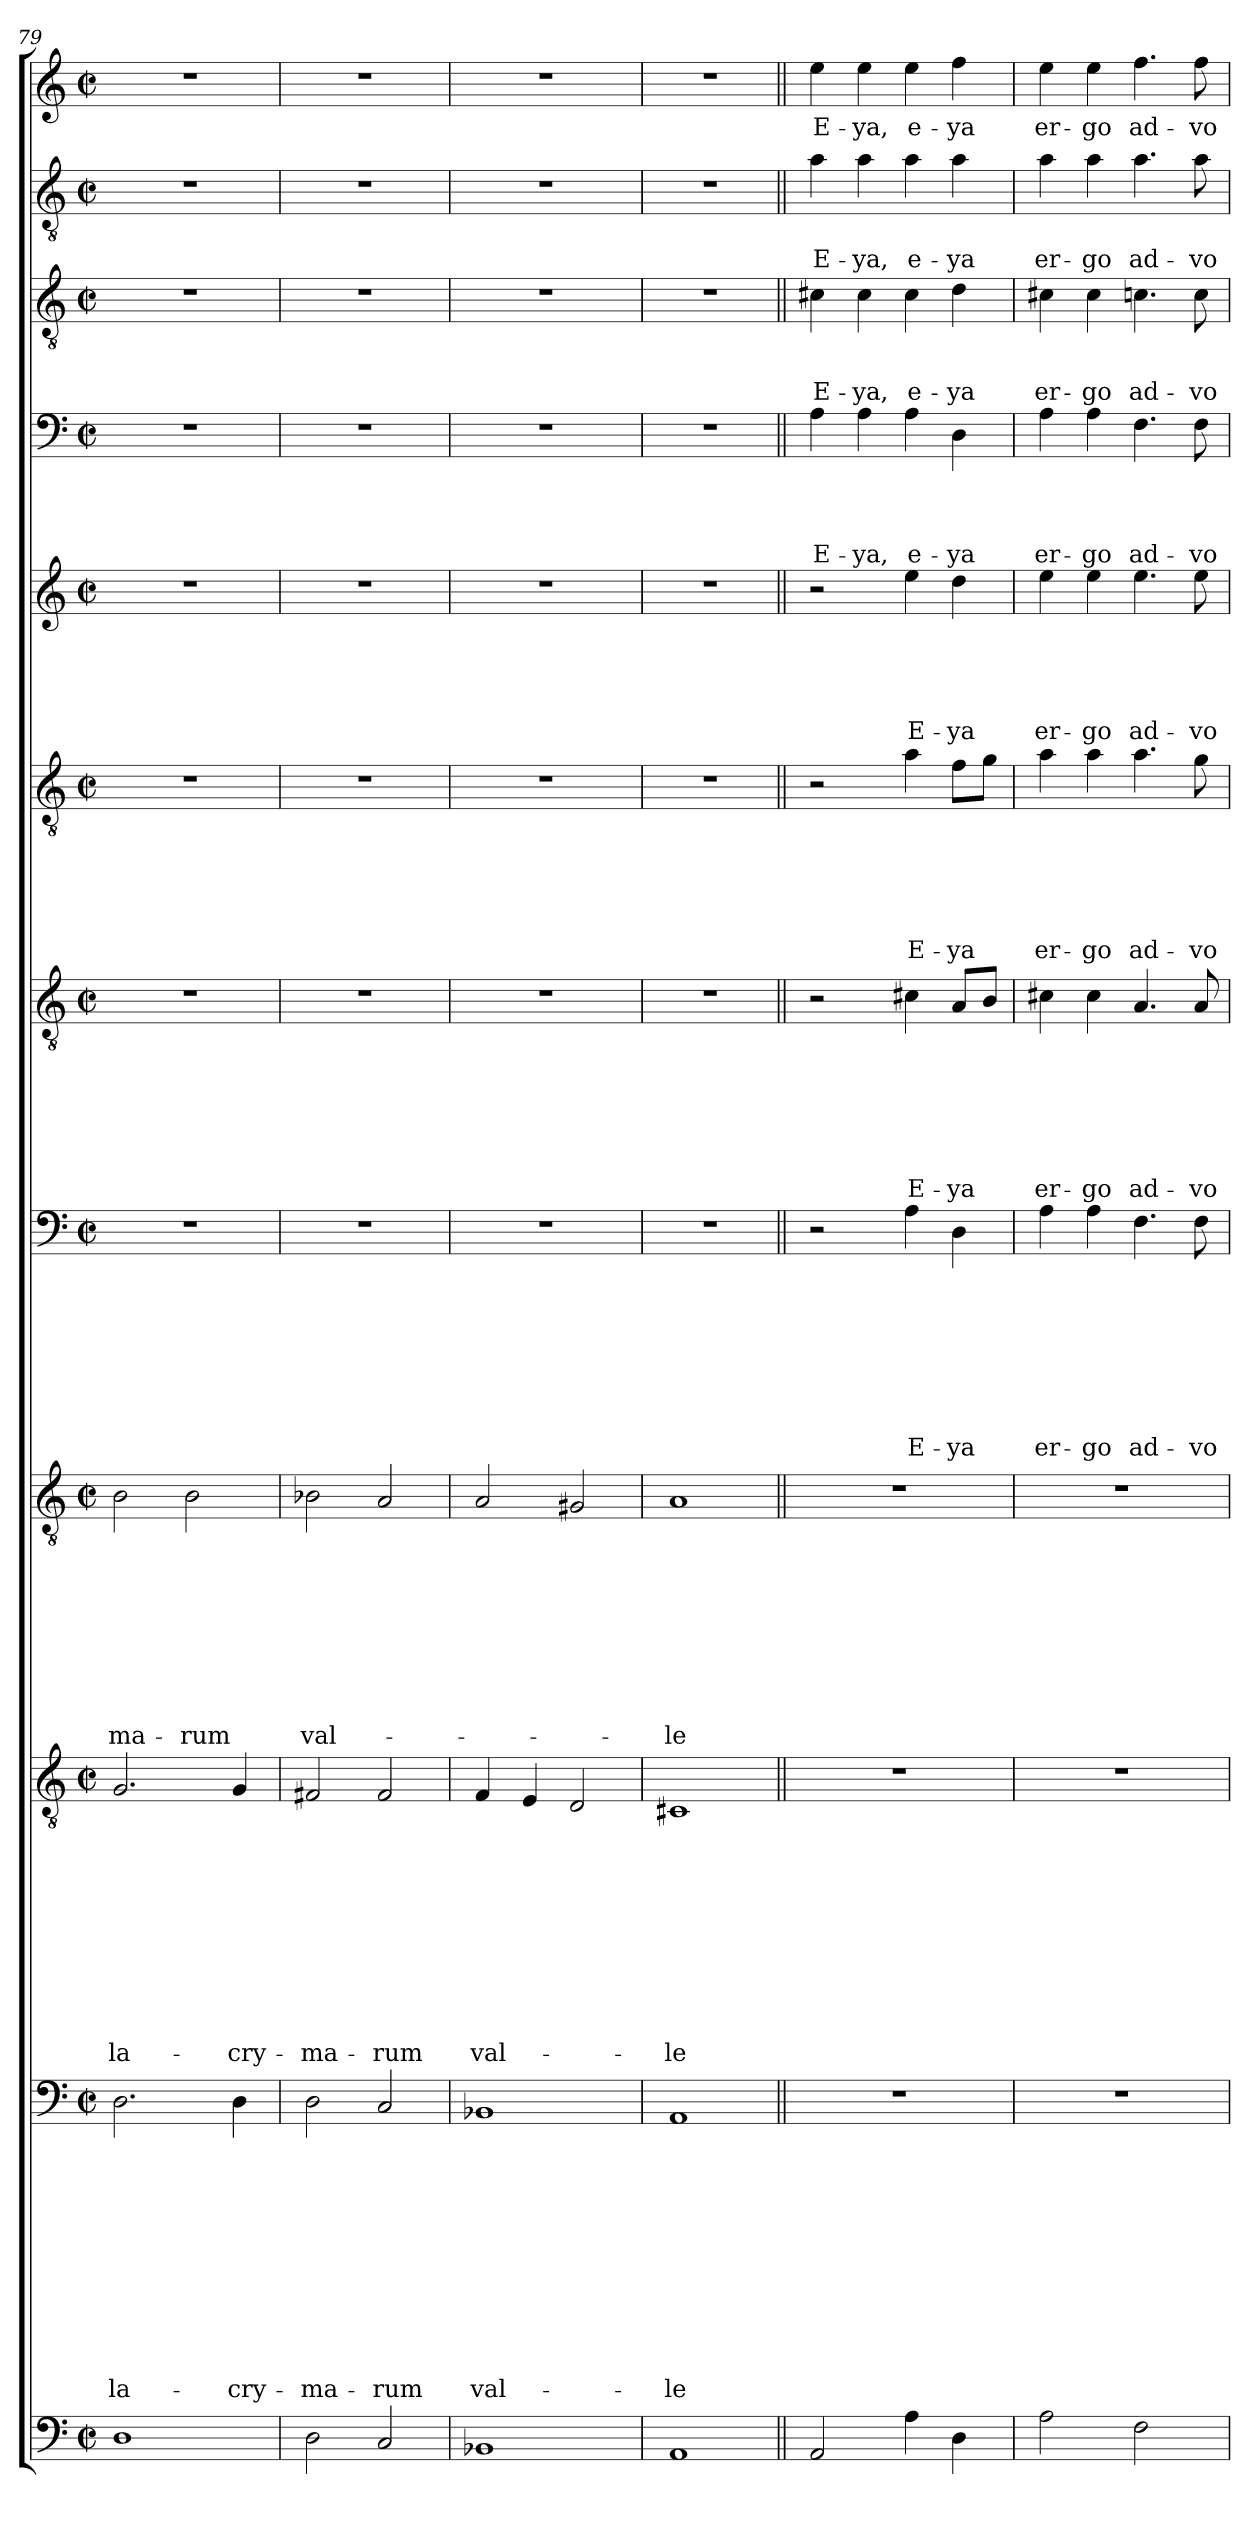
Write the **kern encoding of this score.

**kern	**kern	**text	**text	**text	**text	**text	**text	**text	**text	**text	**text	**text	**kern	**text	**text	**text	**text	**text	**text	**text	**text	**text	**text	**kern	**text	**text	**text	**text	**text	**text	**text	**text	**text	**kern	**text	**text	**text	**text	**text	**text	**text	**text	**kern	**text	**text	**text	**text	**text	**text	**text	**kern	**text	**text	**text	**text	**text	**text	**kern	**text	**text	**text	**text	**text	**kern	**text	**text	**text	**text	**kern	**text	**text	**text	**kern	**text	**text	**kern	**text
*part12	*part11	*part11	*part11	*part11	*part11	*part11	*part11	*part11	*part11	*part11	*part11	*part11	*part10	*part10	*part10	*part10	*part10	*part10	*part10	*part10	*part10	*part10	*part10	*part9	*part9	*part9	*part9	*part9	*part9	*part9	*part9	*part9	*part9	*part8	*part8	*part8	*part8	*part8	*part8	*part8	*part8	*part8	*part7	*part7	*part7	*part7	*part7	*part7	*part7	*part7	*part6	*part6	*part6	*part6	*part6	*part6	*part6	*part5	*part5	*part5	*part5	*part5	*part5	*part4	*part4	*part4	*part4	*part4	*part3	*part3	*part3	*part3	*part2	*part2	*part2	*part1	*part1
*staff12	*staff11	*staff11	*staff11	*staff11	*staff11	*staff11	*staff11	*staff11	*staff11	*staff11	*staff11	*staff11	*staff10	*staff10	*staff10	*staff10	*staff10	*staff10	*staff10	*staff10	*staff10	*staff10	*staff10	*staff9	*staff9	*staff9	*staff9	*staff9	*staff9	*staff9	*staff9	*staff9	*staff9	*staff8	*staff8	*staff8	*staff8	*staff8	*staff8	*staff8	*staff8	*staff8	*staff7	*staff7	*staff7	*staff7	*staff7	*staff7	*staff7	*staff7	*staff6	*staff6	*staff6	*staff6	*staff6	*staff6	*staff6	*staff5	*staff5	*staff5	*staff5	*staff5	*staff5	*staff4	*staff4	*staff4	*staff4	*staff4	*staff3	*staff3	*staff3	*staff3	*staff2	*staff2	*staff2	*staff1	*staff1
*clefF4	*clefF4	*	*	*	*	*	*	*	*	*	*	*	*clefGv2	*	*	*	*	*	*	*	*	*	*	*clefGv2	*	*	*	*	*	*	*	*	*	*clefF4	*	*	*	*	*	*	*	*	*clefGv2	*	*	*	*	*	*	*	*clefGv2	*	*	*	*	*	*	*clefG2	*	*	*	*	*	*clefF4	*	*	*	*	*clefGv2	*	*	*	*clefGv2	*	*	*clefG2	*
*k[]	*k[]	*	*	*	*	*	*	*	*	*	*	*	*k[]	*	*	*	*	*	*	*	*	*	*	*k[]	*	*	*	*	*	*	*	*	*	*k[]	*	*	*	*	*	*	*	*	*k[]	*	*	*	*	*	*	*	*k[]	*	*	*	*	*	*	*k[]	*	*	*	*	*	*k[]	*	*	*	*	*k[]	*	*	*	*k[]	*	*	*k[]	*
*C:	*C:	*	*	*	*	*	*	*	*	*	*	*	*C:	*	*	*	*	*	*	*	*	*	*	*C:	*	*	*	*	*	*	*	*	*	*C:	*	*	*	*	*	*	*	*	*C:	*	*	*	*	*	*	*	*C:	*	*	*	*	*	*	*C:	*	*	*	*	*	*C:	*	*	*	*	*C:	*	*	*	*C:	*	*	*C:	*
*M2/2	*M2/2	*	*	*	*	*	*	*	*	*	*	*	*M2/2	*	*	*	*	*	*	*	*	*	*	*M2/2	*	*	*	*	*	*	*	*	*	*M2/2	*	*	*	*	*	*	*	*	*M2/2	*	*	*	*	*	*	*	*M2/2	*	*	*	*	*	*	*M2/2	*	*	*	*	*	*M2/2	*	*	*	*	*M2/2	*	*	*	*M2/2	*	*	*M2/2	*
*met(c|)	*met(c|)	*	*	*	*	*	*	*	*	*	*	*	*met(c|)	*	*	*	*	*	*	*	*	*	*	*met(c|)	*	*	*	*	*	*	*	*	*	*met(c|)	*	*	*	*	*	*	*	*	*met(c|)	*	*	*	*	*	*	*	*met(c|)	*	*	*	*	*	*	*met(c|)	*	*	*	*	*	*met(c|)	*	*	*	*	*met(c|)	*	*	*	*met(c|)	*	*	*met(c|)	*
=79	=79	=79	=79	=79	=79	=79	=79	=79	=79	=79	=79	=79	=79	=79	=79	=79	=79	=79	=79	=79	=79	=79	=79	=79	=79	=79	=79	=79	=79	=79	=79	=79	=79	=79	=79	=79	=79	=79	=79	=79	=79	=79	=79	=79	=79	=79	=79	=79	=79	=79	=79	=79	=79	=79	=79	=79	=79	=79	=79	=79	=79	=79	=79	=79	=79	=79	=79	=79	=79	=79	=79	=79	=79	=79	=79	=79	=79
1D	2.D\	.	.	.	.	.	.	.	.	.	.	la-	2.G/	.	.	.	.	.	.	.	.	.	la-	2B\	.	.	.	.	.	.	.	.	-ma-	1r	.	.	.	.	.	.	.	.	1r	.	.	.	.	.	.	.	1r	.	.	.	.	.	.	1r	.	.	.	.	.	1r	.	.	.	.	1r	.	.	.	1r	.	.	1r	.
.	.	.	.	.	.	.	.	.	.	.	.	.	.	.	.	.	.	.	.	.	.	.	.	2B\	.	.	.	.	.	.	.	.	-rum	.	.	.	.	.	.	.	.	.	.	.	.	.	.	.	.	.	.	.	.	.	.	.	.	.	.	.	.	.	.	.	.	.	.	.	.	.	.	.	.	.	.	.	.
.	4D\	.	.	.	.	.	.	.	.	.	.	-cry-	4G/	.	.	.	.	.	.	.	.	.	-cry-	.	.	.	.	.	.	.	.	.	.	.	.	.	.	.	.	.	.	.	.	.	.	.	.	.	.	.	.	.	.	.	.	.	.	.	.	.	.	.	.	.	.	.	.	.	.	.	.	.	.	.	.	.	.
=80	=80	=80	=80	=80	=80	=80	=80	=80	=80	=80	=80	=80	=80	=80	=80	=80	=80	=80	=80	=80	=80	=80	=80	=80	=80	=80	=80	=80	=80	=80	=80	=80	=80	=80	=80	=80	=80	=80	=80	=80	=80	=80	=80	=80	=80	=80	=80	=80	=80	=80	=80	=80	=80	=80	=80	=80	=80	=80	=80	=80	=80	=80	=80	=80	=80	=80	=80	=80	=80	=80	=80	=80	=80	=80	=80	=80	=80
2D\	2D\	.	.	.	.	.	.	.	.	.	.	-ma-	2F#X/	.	.	.	.	.	.	.	.	.	-ma-	2B-X\	.	.	.	.	.	.	.	.	val-	1r	.	.	.	.	.	.	.	.	1r	.	.	.	.	.	.	.	1r	.	.	.	.	.	.	1r	.	.	.	.	.	1r	.	.	.	.	1r	.	.	.	1r	.	.	1r	.
2C/	2C/	.	.	.	.	.	.	.	.	.	.	-rum	2F#/	.	.	.	.	.	.	.	.	.	-rum	2A/	.	.	.	.	.	.	.	.	.	.	.	.	.	.	.	.	.	.	.	.	.	.	.	.	.	.	.	.	.	.	.	.	.	.	.	.	.	.	.	.	.	.	.	.	.	.	.	.	.	.	.	.	.
=81	=81	=81	=81	=81	=81	=81	=81	=81	=81	=81	=81	=81	=81	=81	=81	=81	=81	=81	=81	=81	=81	=81	=81	=81	=81	=81	=81	=81	=81	=81	=81	=81	=81	=81	=81	=81	=81	=81	=81	=81	=81	=81	=81	=81	=81	=81	=81	=81	=81	=81	=81	=81	=81	=81	=81	=81	=81	=81	=81	=81	=81	=81	=81	=81	=81	=81	=81	=81	=81	=81	=81	=81	=81	=81	=81	=81	=81
1BB-X	1BB-X	.	.	.	.	.	.	.	.	.	.	val-	4F/	.	.	.	.	.	.	.	.	.	val-	2A/	.	.	.	.	.	.	.	.	.	1r	.	.	.	.	.	.	.	.	1r	.	.	.	.	.	.	.	1r	.	.	.	.	.	.	1r	.	.	.	.	.	1r	.	.	.	.	1r	.	.	.	1r	.	.	1r	.
.	.	.	.	.	.	.	.	.	.	.	.	.	4E/	.	.	.	.	.	.	.	.	.	.	.	.	.	.	.	.	.	.	.	.	.	.	.	.	.	.	.	.	.	.	.	.	.	.	.	.	.	.	.	.	.	.	.	.	.	.	.	.	.	.	.	.	.	.	.	.	.	.	.	.	.	.	.	.
.	.	.	.	.	.	.	.	.	.	.	.	.	2D/	.	.	.	.	.	.	.	.	.	.	2G#X/	.	.	.	.	.	.	.	.	.	.	.	.	.	.	.	.	.	.	.	.	.	.	.	.	.	.	.	.	.	.	.	.	.	.	.	.	.	.	.	.	.	.	.	.	.	.	.	.	.	.	.	.	.
=82	=82	=82	=82	=82	=82	=82	=82	=82	=82	=82	=82	=82	=82	=82	=82	=82	=82	=82	=82	=82	=82	=82	=82	=82	=82	=82	=82	=82	=82	=82	=82	=82	=82	=82	=82	=82	=82	=82	=82	=82	=82	=82	=82	=82	=82	=82	=82	=82	=82	=82	=82	=82	=82	=82	=82	=82	=82	=82	=82	=82	=82	=82	=82	=82	=82	=82	=82	=82	=82	=82	=82	=82	=82	=82	=82	=82	=82
1AA	1AA	.	.	.	.	.	.	.	.	.	.	-le	1C#X	.	.	.	.	.	.	.	.	.	-le	1A	.	.	.	.	.	.	.	.	-le	1r	.	.	.	.	.	.	.	.	1r	.	.	.	.	.	.	.	1r	.	.	.	.	.	.	1r	.	.	.	.	.	1r	.	.	.	.	1r	.	.	.	1r	.	.	1r	.
!!LO:LB:g=z
=83||	=83||	=83||	=83||	=83||	=83||	=83||	=83||	=83||	=83||	=83||	=83||	=83||	=83||	=83||	=83||	=83||	=83||	=83||	=83||	=83||	=83||	=83||	=83||	=83||	=83||	=83||	=83||	=83||	=83||	=83||	=83||	=83||	=83||	=83||	=83||	=83||	=83||	=83||	=83||	=83||	=83||	=83||	=83||	=83||	=83||	=83||	=83||	=83||	=83||	=83||	=83||	=83||	=83||	=83||	=83||	=83||	=83||	=83||	=83||	=83||	=83||	=83||	=83||	=83||	=83||	=83||	=83||	=83||	=83||	=83||	=83||	=83||	=83||	=83||	=83||	=83||	=83||
2AA/	1r	.	.	.	.	.	.	.	.	.	.	.	1r	.	.	.	.	.	.	.	.	.	.	1r	.	.	.	.	.	.	.	.	.	2r	.	.	.	.	.	.	.	.	2r	.	.	.	.	.	.	.	2r	.	.	.	.	.	.	2r	.	.	.	.	.	4A\	.	.	.	E-	4c#X\	.	.	E-	4a\	.	E-	4ee\	E-
.	.	.	.	.	.	.	.	.	.	.	.	.	.	.	.	.	.	.	.	.	.	.	.	.	.	.	.	.	.	.	.	.	.	.	.	.	.	.	.	.	.	.	.	.	.	.	.	.	.	.	.	.	.	.	.	.	.	.	.	.	.	.	.	4A\	.	.	.	-ya,	4c#\	.	.	-ya,	4a\	.	-ya,	4ee\	-ya,
4A\	.	.	.	.	.	.	.	.	.	.	.	.	.	.	.	.	.	.	.	.	.	.	.	.	.	.	.	.	.	.	.	.	.	4A\	.	.	.	.	.	.	.	E-	4c#X\	.	.	.	.	.	.	E-	4a\	.	.	.	.	.	E-	4ee\	.	.	.	.	E-	4A\	.	.	.	e-	4c#\	.	.	e-	4a\	.	e-	4ee\	e-
4D\	.	.	.	.	.	.	.	.	.	.	.	.	.	.	.	.	.	.	.	.	.	.	.	.	.	.	.	.	.	.	.	.	.	4D\	.	.	.	.	.	.	.	-ya	8A/L	.	.	.	.	.	.	-ya	8f\L	.	.	.	.	.	-ya	4dd\	.	.	.	.	-ya	4D\	.	.	.	-ya	4d\	.	.	-ya	4a\	.	-ya	4ff\	-ya
.	.	.	.	.	.	.	.	.	.	.	.	.	.	.	.	.	.	.	.	.	.	.	.	.	.	.	.	.	.	.	.	.	.	.	.	.	.	.	.	.	.	.	8B/J	.	.	.	.	.	.	.	8g\J	.	.	.	.	.	.	.	.	.	.	.	.	.	.	.	.	.	.	.	.	.	.	.	.	.	.
=84	=84	=84	=84	=84	=84	=84	=84	=84	=84	=84	=84	=84	=84	=84	=84	=84	=84	=84	=84	=84	=84	=84	=84	=84	=84	=84	=84	=84	=84	=84	=84	=84	=84	=84	=84	=84	=84	=84	=84	=84	=84	=84	=84	=84	=84	=84	=84	=84	=84	=84	=84	=84	=84	=84	=84	=84	=84	=84	=84	=84	=84	=84	=84	=84	=84	=84	=84	=84	=84	=84	=84	=84	=84	=84	=84	=84	=84
2A\	1r	.	.	.	.	.	.	.	.	.	.	.	1r	.	.	.	.	.	.	.	.	.	.	1r	.	.	.	.	.	.	.	.	.	4A\	.	.	.	.	.	.	.	er-	4c#X\	.	.	.	.	.	.	er-	4a\	.	.	.	.	.	er-	4ee\	.	.	.	.	er-	4A\	.	.	.	er-	4c#X\	.	.	er-	4a\	.	er-	4ee\	er-
.	.	.	.	.	.	.	.	.	.	.	.	.	.	.	.	.	.	.	.	.	.	.	.	.	.	.	.	.	.	.	.	.	.	4A\	.	.	.	.	.	.	.	-go	4c#\	.	.	.	.	.	.	-go	4a\	.	.	.	.	.	-go	4ee\	.	.	.	.	-go	4A\	.	.	.	-go	4c#\	.	.	-go	4a\	.	-go	4ee\	-go
2F\	.	.	.	.	.	.	.	.	.	.	.	.	.	.	.	.	.	.	.	.	.	.	.	.	.	.	.	.	.	.	.	.	.	4.F\	.	.	.	.	.	.	.	ad-	4.A/	.	.	.	.	.	.	ad-	4.a\	.	.	.	.	.	ad-	4.ee\	.	.	.	.	ad-	4.F\	.	.	.	ad-	4.cn\	.	.	ad-	4.a\	.	ad-	4.ff\	ad-
.	.	.	.	.	.	.	.	.	.	.	.	.	.	.	.	.	.	.	.	.	.	.	.	.	.	.	.	.	.	.	.	.	.	8F\	.	.	.	.	.	.	.	-vo-	8A/	.	.	.	.	.	.	-vo-	8g\	.	.	.	.	.	-vo-	8ee\	.	.	.	.	-vo-	8F\	.	.	.	-vo-	8c\	.	.	-vo-	8a\	.	-vo-	8ff\	-vo-
=	=	=	=	=	=	=	=	=	=	=	=	=	=	=	=	=	=	=	=	=	=	=	=	=	=	=	=	=	=	=	=	=	=	=	=	=	=	=	=	=	=	=	=	=	=	=	=	=	=	=	=	=	=	=	=	=	=	=	=	=	=	=	=	=	=	=	=	=	=	=	=	=	=	=	=	=	=
*-	*-	*-	*-	*-	*-	*-	*-	*-	*-	*-	*-	*-	*-	*-	*-	*-	*-	*-	*-	*-	*-	*-	*-	*-	*-	*-	*-	*-	*-	*-	*-	*-	*-	*-	*-	*-	*-	*-	*-	*-	*-	*-	*-	*-	*-	*-	*-	*-	*-	*-	*-	*-	*-	*-	*-	*-	*-	*-	*-	*-	*-	*-	*-	*-	*-	*-	*-	*-	*-	*-	*-	*-	*-	*-	*-	*-	*-
